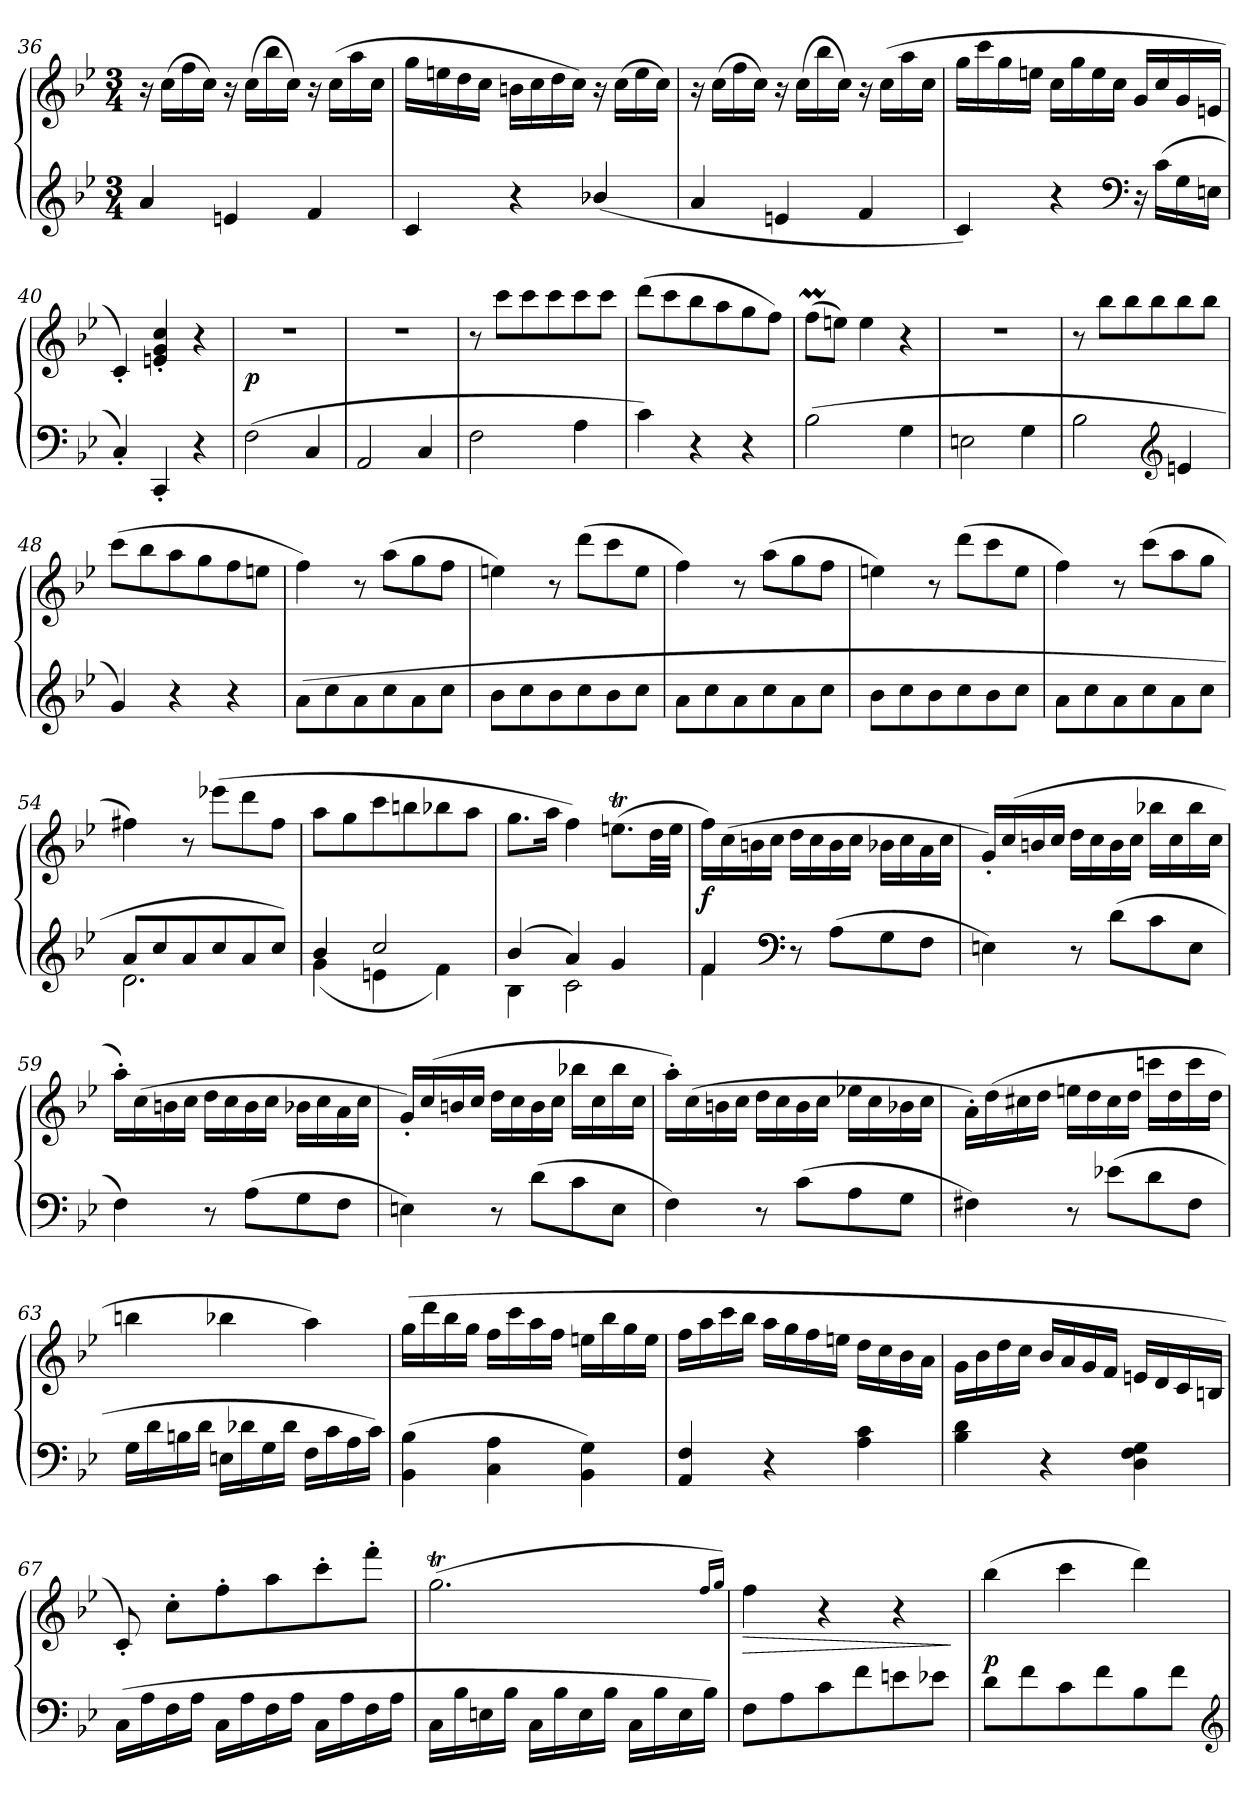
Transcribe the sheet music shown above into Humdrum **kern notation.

**kern	**kern	**dynam
*part1	*part1	*part1
*staff2	*staff1	*staff1/2
*clefG2	*clefG2	*
*k[b-e-]	*k[b-e-]	*
*B-:	*B-:	*
*M3/4	*M3/4	*
=36	=36	=36
4a	16r	.
.	(16ccLL	.
.	16ff	.
.	16ccJJ)	.
4en	16r	.
.	(16ccLL	.
.	16bb-	.
.	16ccJJ)	.
4f	16r	.
.	(16ccLL	.
.	16aa	.
.	16ccJJ	.
=37	=37	=37
4c	16ggLL	.
.	16een	.
.	16dd	.
.	16ccJJ	.
4r	16bnLL	.
.	16cc	.
.	16dd	.
.	16ccJJ)	.
(4b-X/	16r	.
.	(16ccLL	.
.	16ee	.
.	16ccJJ)	.
=38	=38	=38
4a	16r	.
.	(16ccLL	.
.	16ff	.
.	16ccJJ)	.
4en	16r	.
.	(16ccLL	.
.	16bb-	.
.	16ccJJ)	.
4f	16r	.
.	(16ccLL	.
.	16aa	.
.	16ccJJ	.
=39	=39	=39
4c)	16ggLL	.
.	16ccc	.
.	16gg	.
.	16eenJJ	.
4r	16ccLL	.
.	16gg	.
.	16ee	.
.	16ccJJ	.
*clefF4	*	*
16r	16gLL	.
(16cLL	16cc	.
16G	16g	.
16EnJJ	16enJJ	.
=40	=40	=40
4C')	4c')	.
4CC'	4en' 4g' 4cc'	.
4r	4r	.
=41	=41	=41
(2F	2.r	p
4C	.	.
=42	=42	=42
2AA	2.r	.
4C	.	.
=43	=43	=43
2F	8r	.
.	8cccL	.
.	8ccc	.
.	8ccc	.
4A	8ccc	.
.	8cccJ	.
=44	=44	=44
4c)	(8dddL	.
.	8ccc	.
4r	8bb-	.
.	8aa	.
4r	8gg	.
.	8ffJ)	.
=45	=45	=45
(2B-	(8ffML	.
.	8eenJ)	.
.	4ee	.
4G	4r	.
=46	=46	=46
2En	2.r	.
4G	.	.
=47	=47	=47
2B-	8r	.
.	8bb-L	.
.	8bb-	.
.	8bb-	.
*clefG2	*	*
4en	8bb-	.
.	8bb-J	.
=48	=48	=48
4g)	(8cccL	.
.	8bb-	.
4r	8aa	.
.	8gg	.
4r	8ff	.
.	8eenJ	.
=49	=49	=49
(>8aL	4ff)	.
8cc	.	.
8a	8r	.
8cc	(8aaL	.
8a	8gg	.
8ccJ	8ffJ	.
=50	=50	=50
8b-L	4een)	.
8cc	.	.
8b-	8r	.
8cc	(8dddL	.
8b-	8ccc	.
8ccJ	8eeJ	.
=51	=51	=51
8aL	4ff)	.
8cc	.	.
8a	8r	.
8cc	(8aaL	.
8a	8gg	.
8ccJ	8ffJ	.
=52	=52	=52
8b-L	4een)	.
8cc	.	.
8b-	8r	.
8cc	(8dddL	.
8b-	8ccc	.
8ccJ	8eeJ	.
=53	=53	=53
8aL	4ff)	.
8cc	.	.
8a	8r	.
8cc	(8cccL	.
8a	8aa	.
8ccJ	8ggJ	.
=54	=54	=54
*^	*	*
8aL	2.d	4ff#X)	.
8cc	.	.	.
8a	.	8r	.
8cc	.	(8eee-XL	.
8a	.	8ddd	.
8ccJ)	.	8ff#J	.
=55	=55	=55	=55
4b-	(4g	8aaL	.
.	.	8gg	.
2cc	4en	8ccc	.
.	.	8bbn	.
.	4f)	8bb-X	.
.	.	8aaJ	.
=56	=56	=56	=56
(4b-	4B-	8.ggL	.
.	.	16aaJk	.
4a)	2c	4ff)	.
4g	.	(8.eentL	.
.	.	32ddLL	.
.	.	32eeJJJ	.
=57	=57	=57	=57
4f	4f	16ffLL)	f
.	.	(16cc	.
.	.	16bn	.
.	.	16ccJJ	.
*clefF4	*	*	*
2ryy	8r	16ddLL	.
.	.	16cc	.
.	(>8AL	16b	.
.	.	16ccJJ	.
.	8G	16b-XLL	.
.	.	16cc	.
.	8FJ	16a	.
.	.	16ccJJ	.
*v	*v	*	*
=58	=58	=58
4En)	16g'LL)	.
.	(16cc	.
.	16bn	.
.	16ccJJ	.
8r	16ddLL	.
.	16cc	.
(8dL	16b	.
.	16ccJJ	.
8c	16bb-XLL	.
.	16cc	.
8EJ	16bb-	.
.	16ccJJ	.
=59	=59	=59
4F)	16aa'LL)	.
.	(16cc	.
.	16bn	.
.	16ccJJ	.
8r	16ddLL	.
.	16cc	.
(8AL	16b	.
.	16ccJJ	.
8G	16b-XLL	.
.	16cc	.
8FJ	16a	.
.	16ccJJ	.
=60	=60	=60
4En)	16g'LL)	.
.	(16cc	.
.	16bn	.
.	16ccJJ	.
8r	16ddLL	.
.	16cc	.
(8dL	16b	.
.	16ccJJ	.
8c	16bb-XLL	.
.	16cc	.
8EJ	16bb-	.
.	16ccJJ	.
=61	=61	=61
4F)	16aa'LL)	.
.	(16cc	.
.	16bn	.
.	16ccJJ	.
8r	16ddLL	.
.	16cc	.
(8cL	16b	.
.	16ccJJ	.
8A	16ee-XLL	.
.	16cc	.
8GJ	16b-X	.
.	16ccJJ	.
=62	=62	=62
4F#X)	16a'LL)	.
.	(16dd	.
.	16cc#X	.
.	16ddJJ	.
8r	16eenLL	.
.	16dd	.
(8e-XL	16cc#	.
.	16ddJJ	.
8d	16cccnLL	.
.	16dd	.
8F#J	16ccc	.
.	16ddJJ	.
=63	=63	=63
16GLL	4bbn	.
16d	.	.
16Bn	.	.
16dJJ	.	.
16EnLL	4bb-X	.
16d-X	.	.
16G	.	.
16d-JJ	.	.
16FLL	4aa)	.
16c	.	.
16A	.	.
16cJJ)	.	.
=64	=64	=64
(4BB- 4B-	(>16ggLL	.
.	16ddd	.
.	16bb-	.
.	16ggJJ	.
4C 4A	16ffLL	.
.	16ccc	.
.	16aa	.
.	16ffJJ	.
4BB- 4G)	16eenLL	.
.	16bb-	.
.	16gg	.
.	16eeJJ	.
=65	=65	=65
4AA 4F	16ffLL	.
.	16aa	.
.	16ccc	.
.	16bb-JJ	.
4r	16aaLL	.
.	16gg	.
.	16ff	.
.	16eenJJ	.
4A 4c	16ddLL	.
.	16cc	.
.	16b-	.
.	16aJJ	.
=66	=66	=66
4B- 4d	16gLL	.
.	16b-	.
.	16dd	.
.	16ccJJ	.
4r	16b-LL	.
.	16a	.
.	16g	.
.	16fJJ	.
4D 4F 4G	16enLL	.
.	16d	.
.	16c	.
.	16BnJJ	.
=67	=67	=67
(16CLL	8c')	.
16A	.	.
16F	8cc'L	.
16AJJ	.	.
16CLL	8ff'	.
16A	.	.
16F	8aa	.
16AJJ	.	.
16CLL	8ccc'	.
16A	.	.
16F	8fff'J	.
16AJJ	.	.
=68	=68	=68
16CLL	(<2.ggT	.
16B-	.	.
16En	.	.
16B-JJ	.	.
16CLL	.	.
16B-	.	.
16E	.	.
16B-JJ	.	.
16CLL	.	.
16B-	.	.
16E	.	.
16B-JJ)	.	.
.	16qff/LL	.
.	16qgg/JJ)	.
=69	=69	=69
8FL	4ffTTT	>
8A	.	.
8c	4r	.
8f	.	.
8en	4r	.
8e-XJ	.	.
.	.	]
=70	=70	=70
8dL	(4bb-	p
8f	.	.
8c	4ccc	.
8f	.	.
8B-	4ddd)	.
8fJ	.	.
*clefG2	*	*
=	=	=
*-	*-	*-
